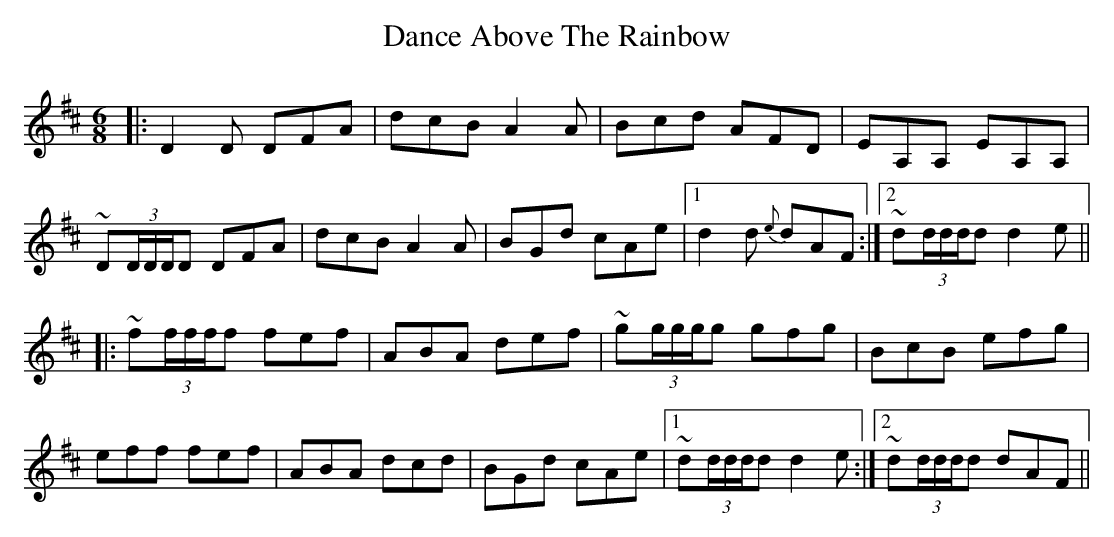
X:1
T: Dance Above The Rainbow
M: 6/8
L: 1/8
K: Dmaj
|:D2 D DFA|dcB A2 A|Bcd AFD|EA,A, EA,A,|
~D(3D/D/D/D DFA|dcB A2 A|BGd cAe|1 d2 d {e}dAF:|2 ~d(3d/d/d/d d2 e||
|:~f(3f/f/f/f fef|ABA def|~g(3g/g/g/g gfg|BcB efg|
eff fef|ABA dcd|BGd cAe|1 ~d(3d/d/d/d d2 e:|2 ~d(3d/d/d/d dAF||
